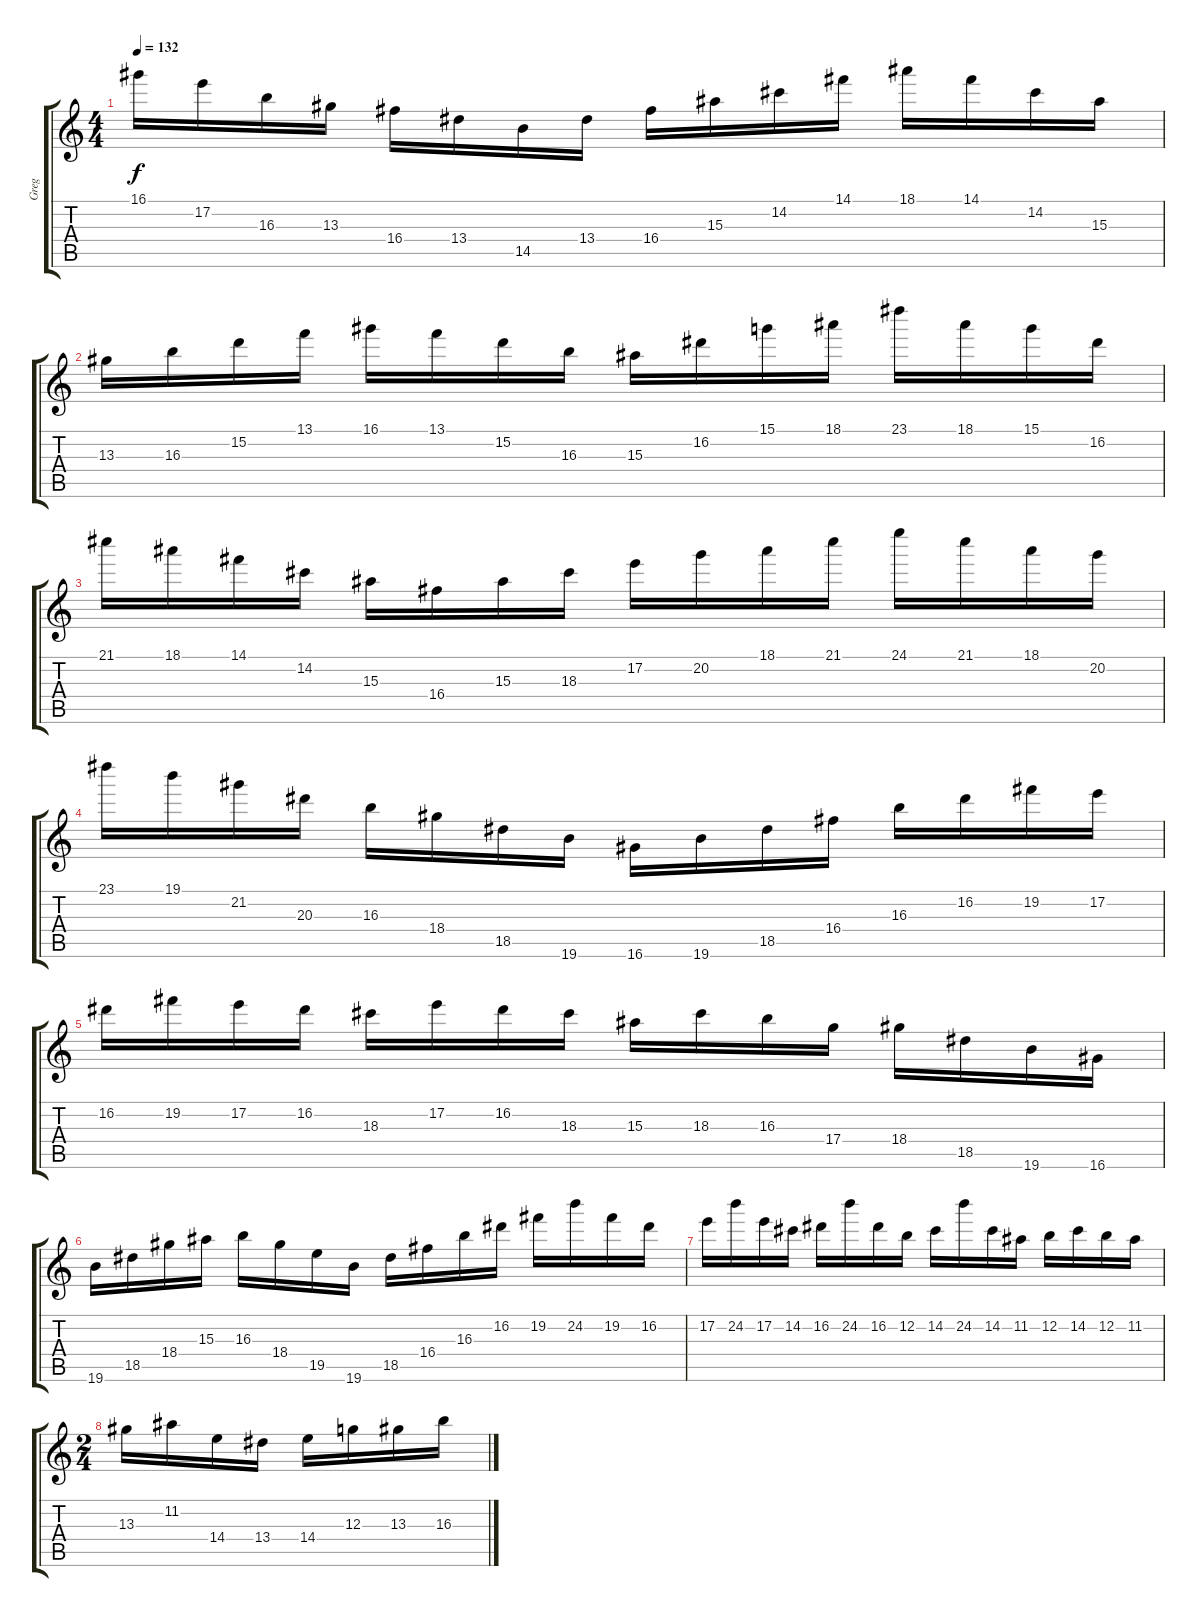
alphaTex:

\track ("Greg" "Greg") {instrument overdrivenguitar}
\staff {score tabs}
\tuning (E4 B3 G3 D3 A2 E2) {hide}
\ts (4 4)
\tempo 132
\clef g2
\ks c
16.1.16{dy f} 17.2.16 16.3.16 13.3.16 16.4.16 13.4.16 14.5.16 13.4.16 16.4.16 15.3.16 14.2.16 14.1.16 18.1.16 14.1.16 14.2.16 15.3.16 |
13.3.16 16.3.16 15.2.16 13.1.16 16.1.16 13.1.16 15.2.16 16.3.16 15.3.16 16.2.16 15.1.16 18.1.16 23.1.16 18.1.16 15.1.16 16.2.16 |
21.1.16 18.1.16 14.1.16 14.2.16 15.3.16 16.4.16 15.3.16 18.3.16 17.2.16 20.2.16 18.1.16 21.1.16 24.1.16 21.1.16 18.1.16 20.2.16 |
23.1.16 19.1.16 21.2.16 20.3.16 16.3.16 18.4.16 18.5.16 19.6.16 16.6.16 19.6.16 18.5.16 16.4.16 16.3.16 16.2.16 19.2.16 17.2.16 |
16.2.16 19.2.16 17.2.16 16.2.16 18.3.16 17.2.16 16.2.16 18.3.16 15.3.16 18.3.16 16.3.16 17.4.16 18.4.16 18.5.16 19.6.16 16.6.16 |
19.6.16 18.5.16 18.4.16 15.3.16 16.3.16 18.4.16 19.5.16 19.6.16 18.5.16 16.4.16 16.3.16 16.2.16 19.2.16 24.2.16 19.2.16 16.2.16 |
17.2.16 24.2.16 17.2.16 14.2.16 16.2.16 24.2.16 16.2.16 12.2.16 14.2.16 24.2.16 14.2.16 11.2.16 12.2.16 14.2.16 12.2.16 11.2.16 |
\ts (2 4)
13.3.16 11.2.16 14.4.16 13.4.16 14.4.16 12.3.16 13.3.16 16.3.16
